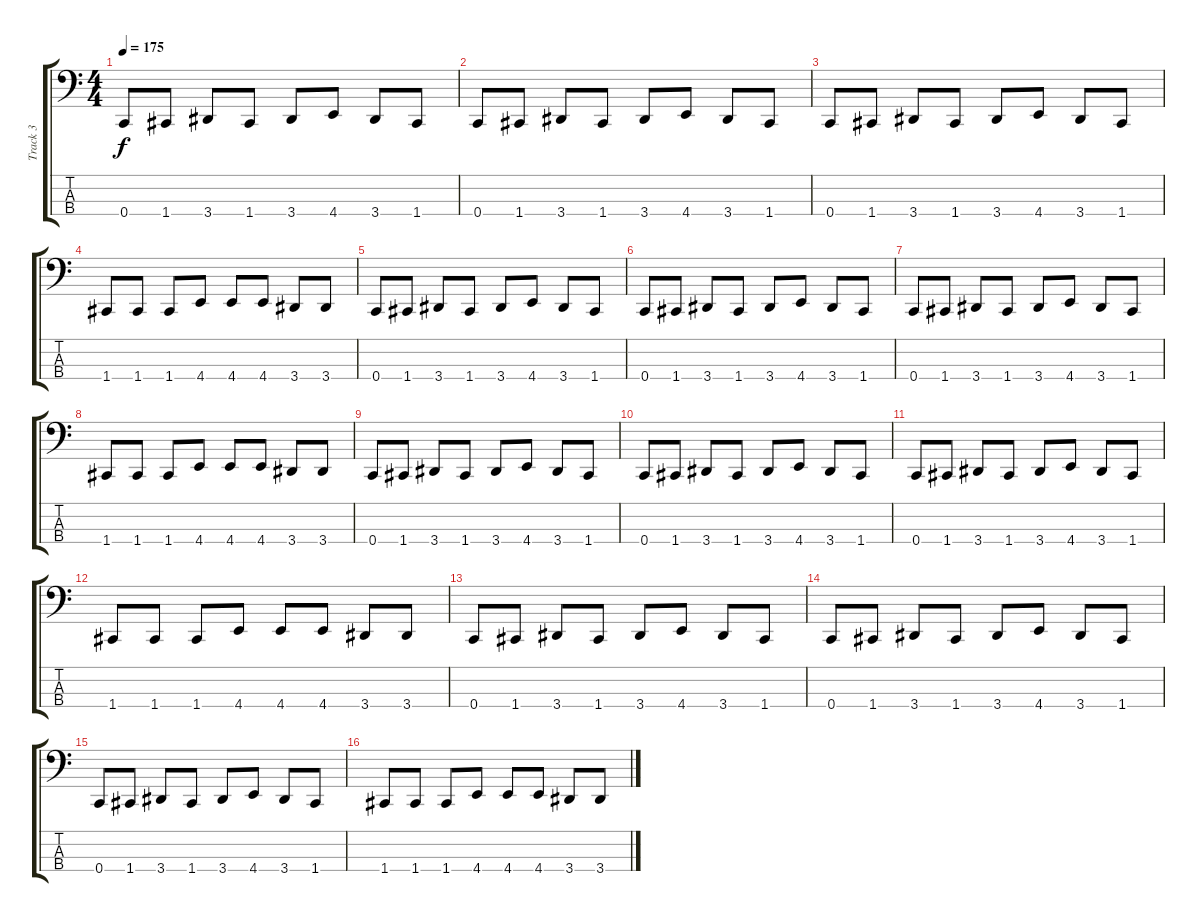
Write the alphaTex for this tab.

\track ("Track 3" "Track 3") {instrument electricbassfinger}
\staff {score tabs}
\tuning (Eb2 Bb1 F1 C1) {hide}
\ts (4 4)
\tempo 175
\clef f4
\ks c
0.4.8{dy f instrument slapbass2} 1.4.8 3.4.8 1.4.8 3.4.8 4.4.8 3.4.8 1.4.8 |
0.4.8 1.4.8 3.4.8 1.4.8 3.4.8 4.4.8 3.4.8 1.4.8 |
0.4.8 1.4.8 3.4.8 1.4.8 3.4.8 4.4.8 3.4.8 1.4.8 |
1.4.8 1.4.8 1.4.8 4.4.8 4.4.8 4.4.8 3.4.8 3.4.8 |
0.4.8 1.4.8 3.4.8 1.4.8 3.4.8 4.4.8 3.4.8 1.4.8 |
0.4.8 1.4.8 3.4.8 1.4.8 3.4.8 4.4.8 3.4.8 1.4.8 |
0.4.8 1.4.8 3.4.8 1.4.8 3.4.8 4.4.8 3.4.8 1.4.8 |
1.4.8 1.4.8 1.4.8 4.4.8 4.4.8 4.4.8 3.4.8 3.4.8 |
0.4.8{instrument electricbassfinger} 1.4.8 3.4.8 1.4.8 3.4.8 4.4.8 3.4.8 1.4.8 |
0.4.8 1.4.8 3.4.8 1.4.8 3.4.8 4.4.8 3.4.8 1.4.8 |
0.4.8 1.4.8 3.4.8 1.4.8 3.4.8 4.4.8 3.4.8 1.4.8 |
1.4.8 1.4.8 1.4.8 4.4.8 4.4.8 4.4.8 3.4.8 3.4.8 |
0.4.8 1.4.8 3.4.8 1.4.8 3.4.8 4.4.8 3.4.8 1.4.8 |
0.4.8 1.4.8 3.4.8 1.4.8 3.4.8 4.4.8 3.4.8 1.4.8 |
0.4.8 1.4.8 3.4.8 1.4.8 3.4.8 4.4.8 3.4.8 1.4.8 |
1.4.8 1.4.8 1.4.8 4.4.8 4.4.8 4.4.8 3.4.8 3.4.8
